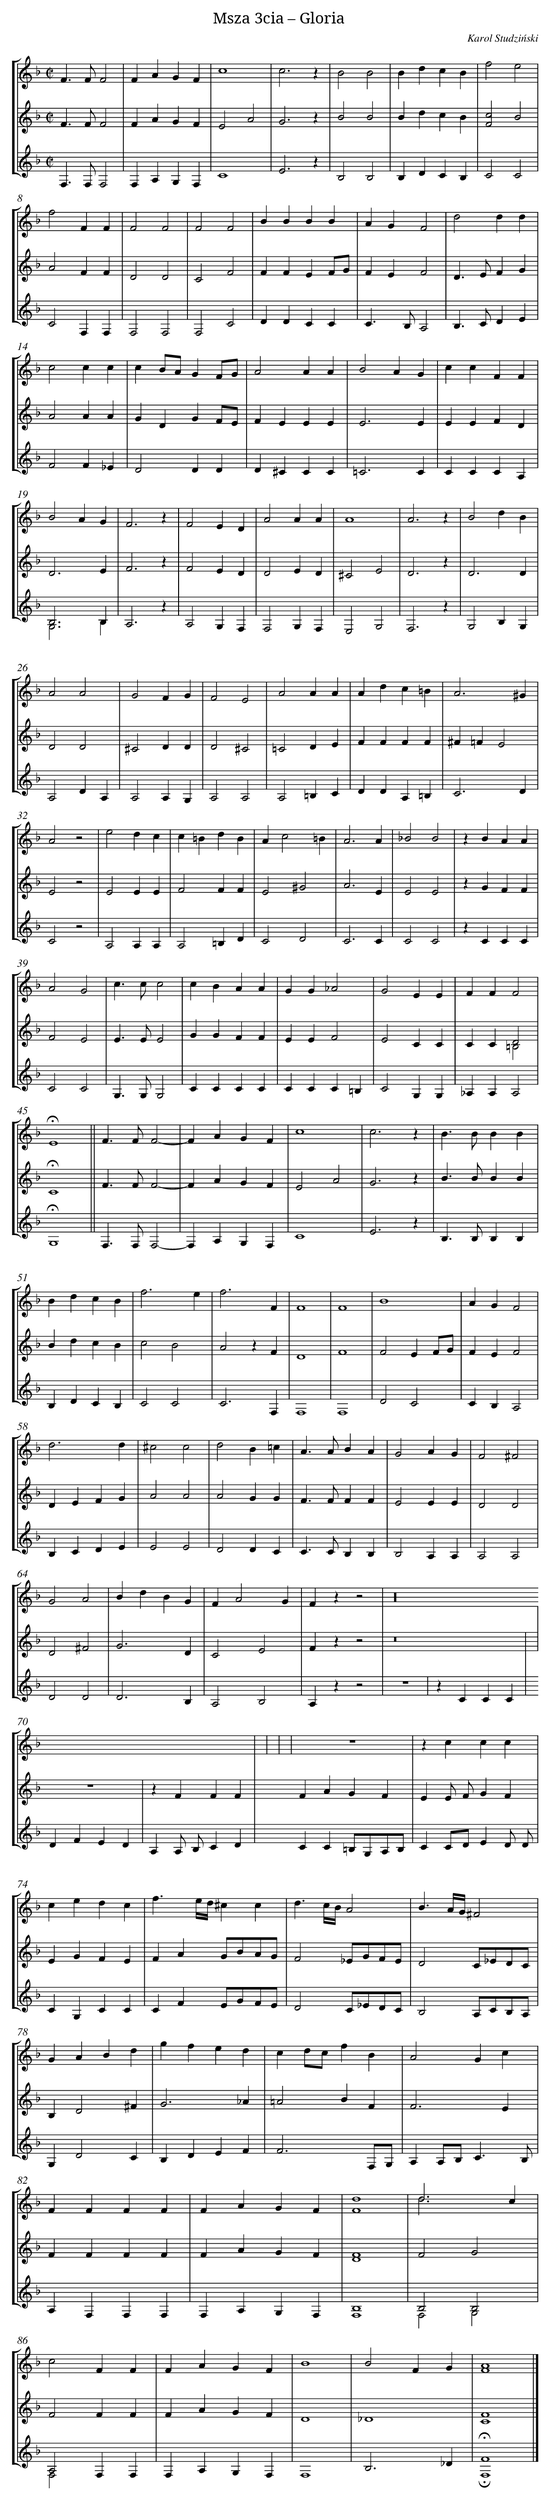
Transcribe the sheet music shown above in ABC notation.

X:1
T: Msza 3cia – Gloria
C: Karol Studziński
L: 1/4
M: C|
%%staves [1 2 3 4]
V: 1 clef=treble
V: 2 clef=treble
V: 3 clef=treble
V: 4 clef=bass
K: F
[V:1] F>FF2 |
[V:2] F>FF2 |
[V:3] F,>F,F,2 |
[V:4] x4 |
[V:1] FAGF |
[V:2] FAGF |
[V:3] F,A,G,F, |
[V:4] x4 |
[V:1] c4 |
[V:2] E2A2 |
[V:3] C4 |
[V:4] x4 |
[V:1] c3z |
[V:2] G3z |
[V:3] E3z |
[V:4] x4 |
[V:1] B2B2 |
[V:2] B2B2 |
[V:3] B,2B,2 |
[V:4] x4 |
[V:1] BdcB |
[V:2] BdcB |
[V:3] B,DCB, |
[V:4] x4 |
[V:1] f2e2 |
[V:2] [c2F2]B2 |
[V:3] C2C2 |
[V:4] x4 |
[V:1] f2FF |
[V:2] A2FF |
[V:3] C2F,F, |
[V:4] x4 |
[V:1] F2F2 |
[V:2] D2D2 |
[V:3] F,2F,2 |
[V:4] x4 |
[V:1] F2F2 |
[V:2] C2F2 |
[V:3] F,2C2 |
[V:4] x4 |
[V:1] BBBB |
[V:2] FFEF/G/ |
[V:3] DDCC |
[V:4] x4 |
[V:1] AGF2 |
[V:2] FEF2 |
[V:3] C>B,A,2 |
[V:4] x4 |
[V:1] d2dd |
[V:2] D>EFG |
[V:3] B,>CDE |
[V:4] x4 |
[V:1] c2cc |
[V:2] A2AA |
[V:3] F2F_E |
[V:4] x4 |
[V:1] cB/A/GF/G/ |
[V:2] GDGF/E/ |
[V:3] D2DD |
[V:4] x4 |
[V:1] A2AA |
[V:2] FEEE |
[V:3] D^CCC |
[V:4] x4 |
[V:1] B2AG |
[V:2] E3E |
[V:3] =C3C |
[V:4] x4 |
[V:1] ccFF |
[V:2] EEFD |
[V:3] CCCA, |
[V:4] x4 |
[V:1] B2AG |
[V:2] D3E |
[V:3] B,3B, & G,3B, |
[V:4] x4 |
[V:1] F3z |
[V:2] F3z |
[V:3] A,3z |
[V:4] x4 |
[V:1] F2ED |
[V:2] F2ED |
[V:3] A,2G,F, |
[V:4] x4 |
[V:1] A2AA |
[V:2] D2ED |
[V:3] F,2G,F, |
[V:4] x4 |
[V:1] A4 |
[V:2] ^C2E2 |
[V:3] E,2G,2 |
[V:4] x4 |
[V:1] A3z |
[V:2] D3z |
[V:3] F,3z |
[V:4] x4 |
[V:1] B2dB |
[V:2] D3D |
[V:3] G,2B,G, |
[V:4] x4 |
[V:1] A2A2 |
[V:2] D2D2 |
[V:3] A,2DA, |
[V:4] x4 |
[V:1] G2FG |
[V:2] ^C2DD |
[V:3] A,2A,G, |
[V:4] x4 |
[V:1] F2E2 |
[V:2] D2^C2 |
[V:3] A,2A,2 |
[V:4] x4 |
[V:1] A2AA |
[V:2] =C2DE |
[V:3] A,2=B,C |
[V:4] x4 |
[V:1] Adc=B |
[V:2] FFFF |
[V:3] DDA,=B, |
[V:4] x4 |
[V:1] A3^G |
[V:2] ^F=FE2 |
[V:3] C3D |
[V:4] x4 |
[V:1] A2z2 |
[V:2] E2z2 |
[V:3] C2z2 |
[V:4] x4 |
[V:1] e2dc |
[V:2] E2EE |
[V:3] A,2A,A, |
[V:4] x4 |
[V:1] c=BdB |
[V:2] F2FF |
[V:3] A,2=B,D |
[V:4] x4 |
[V:1] Ac2=B |
[V:2] E2^G2 |
[V:3] C2D2 |
[V:4] x4 |
[V:1] A3A |
[V:2] A3E |
[V:3] C3C |
[V:4] x4 |
[V:1] _B2B2 |
[V:2] E2E2 |
[V:3] C2C2 |
[V:4] x4 |
[V:1] zBAA |
[V:2] zGFF |
[V:3] zCCC |
[V:4] x4 |
[V:1] A2G2 |
[V:2] F2E2 |
[V:3] C2C2 |
[V:4] x4 |
[V:1] c>cc2 |
[V:2] E>EE2 |
[V:3] G,>G,G,2 |
[V:4] x4 |
[V:1] cBAA |
[V:2] GGFF |
[V:3] CCCC |
[V:4] x4 |
[V:1] GG_A2 |
[V:2] EEF2 |
[V:3] CCC=B, |
[V:4] x4 |
[V:1] G2EE |
[V:2] E2CC |
[V:3] C2G,G, |
[V:4] x4 |
[V:1] FFF2 |
[V:2] CCD2 & x2=B,2 |
[V:3] _A,A,A,2 |
[V:4] x4 |
[V:1] !fermata!E4 ||
[V:2] !fermata!C4 ||
[V:3] !fermata!G,4 ||
[V:4] x4 ||
[V:1] F>FF2- |
[V:2] F>FF2- |
[V:3] F,>F,F,2- |
[V:4] x4 |
[V:1] FAGF |
[V:2] FAGF |
[V:3] F,A,G,F, |
[V:4] x4 |
[V:1] c4 |
[V:2] E2A2 |
[V:3] C4 |
[V:4] x4 |
[V:1] c3z |
[V:2] G3z |
[V:3] E3z |
[V:4] x4 |
[V:1] B>BBB |
[V:2] B>BBB |
[V:3] B,>B,B,B, |
[V:4] x4 |
[V:1] BdcB |
[V:2] BdcB |
[V:3] B,DCB, |
[V:4] x4 |
[V:1] f3e |
[V:2] c2B2 |
[V:3] C2C2 |
[V:4] x4 |
[V:1] f3F |
[V:2] A2zF |
[V:3] C3F, |
[V:4] x4 |
[V:1] F4 |
[V:2] D4 |
[V:3] F,4 |
[V:4] x4 |
[V:1] F4 |
[V:2] F4 |
[V:3] F,4 |
[V:4] x4 |
[V:1] B4 |
[V:2] F2EF/G/ |
[V:3] D2C2 |
[V:4] x4 |
[V:1] AGF2 |
[V:2] FEF2 |
[V:3] CB,A,2 |
[V:4] x4 |
[V:1] d3d |
[V:2] DEFG |
[V:3] B,CDE |
[V:4] x4 |
[V:1] ^c2c2 |
[V:2] A2A2 |
[V:3] E2E2 |
[V:4] x4 |
[V:1] d2B=c |
[V:2] A2GG |
[V:3] D2DC |
[V:4] x4 |
[V:1] A>ABA |
[V:2] F>FFF |
[V:3] C>CB,B, |
[V:4] x4 |
[V:1] G2AG |
[V:2] E2EE |
[V:3] B,2A,A, |
[V:4] x4 |
[V:1] F2^F2 |
[V:2] D2D2 |
[V:3] A,2A,2 |
[V:4] x4 |
[V:1] G2A2 |
[V:2] D2^F2 |
[V:3] D2D2 |
[V:4] x4 |
[V:1] BdBG |
[V:2] G3D |
[V:3] D3B, |
[V:4] x4 |
[V:1] FA2G |
[V:2] C2E2 |
[V:3] A,2B,2 |
[V:4] x4 |
[V:1] Fzz2 |
[V:2] Fzz2 |
[V:3] A,zz2 |
[V:4] x4 |
[V:1] z16 |
[V:2] z8 |
[V:3] z4 |
[V:4] x4 |
[V:1]  |
[V:2]  |
[V:3] zCCC |
[V:4] x4 |
[V:1]  |
[V:2] z4 |
[V:3] DFED |
[V:4] x4 |
[V:1]  |
[V:2] zFFF |
[V:3] A,A,/ B,/CD |
[V:4] x4 |
[V:1] z4 |
[V:2] FAGF |
[V:3] CC=B,/G,/A,/B,/ |
[V:4] x4 |
[V:1] zccc |
[V:2] EE/ F/GF |
[V:3] CC/D/ED/ D/ |
[V:4] x4 |
[V:1] cedc |
[V:2] EGFE |
[V:3] CG,CC |
[V:4] x4 |
[V:1] f3/e//d//^cc |
[V:2] FAG/B/A/G/ |
[V:3] CFE/G/F/E/ |
[V:4] x4 |
[V:1] d3/c//B//A2 |
[V:2] F2_E/G/F/E/ |
[V:3] D2C/_E/D/C/ |
[V:4] x4 |
[V:1] B3/A//G//^F2 |
[V:2] D2C/_E/D/C/ |
[V:3] B,2A,/C/B,/A,/ |
[V:4] x4 |
[V:1] GABd |
[V:2] B,D2^F |
[V:3] G,D2C |
[V:4] x4 |
[V:1] gfed |
[V:2] G3_A |
[V:3] B,DEF |
[V:4] x4 |
[V:1] cd/c/fB |
[V:2] =A2BF |
[V:3] F3F,/G,/ |
[V:4] x4 |
[V:1] A2Gc |
[V:2] F3E |
[V:3] A,A,/B,<CB,/ |
[V:4] x4 |
[V:1] FFFF |
[V:2] FFFF |
[V:3] A,F,F,F, |
[V:4] x4 |
[V:1] FAGF |
[V:2] FAGF |
[V:3] F,A,G,F, |
[V:4] x4 |
[V:1] [d4F4] |
[V:2] [F4D4] |
[V:3] [B,4F,4] |
[V:4] x4 |
[V:1] d3c & d3x |
[V:2] F2G2 |
[V:3] B,2B,2 & F,2G,2 |
[V:4] x4 |
[V:1] c2FF |
[V:2] F2FF |
[V:3] A,2F,F, & F,2x2 |
[V:4] x4 |
[V:1] FAGF |
[V:2] FAGF |
[V:3] F,A,G,F, |
[V:4] x4 |
[V:1] B4 |
[V:2] D4 |
[V:3] F,4 |
[V:4] x4 |
[V:1] B2FG |
[V:2] _D4 |
[V:3] B,3_D |
[V:4] x4 |
[V:1] [A4F4] |]
[V:2] [F4C4] |]
[V:3] !fermata!F4 & !fermata!F,4 |]
[V:4] x4 |]
